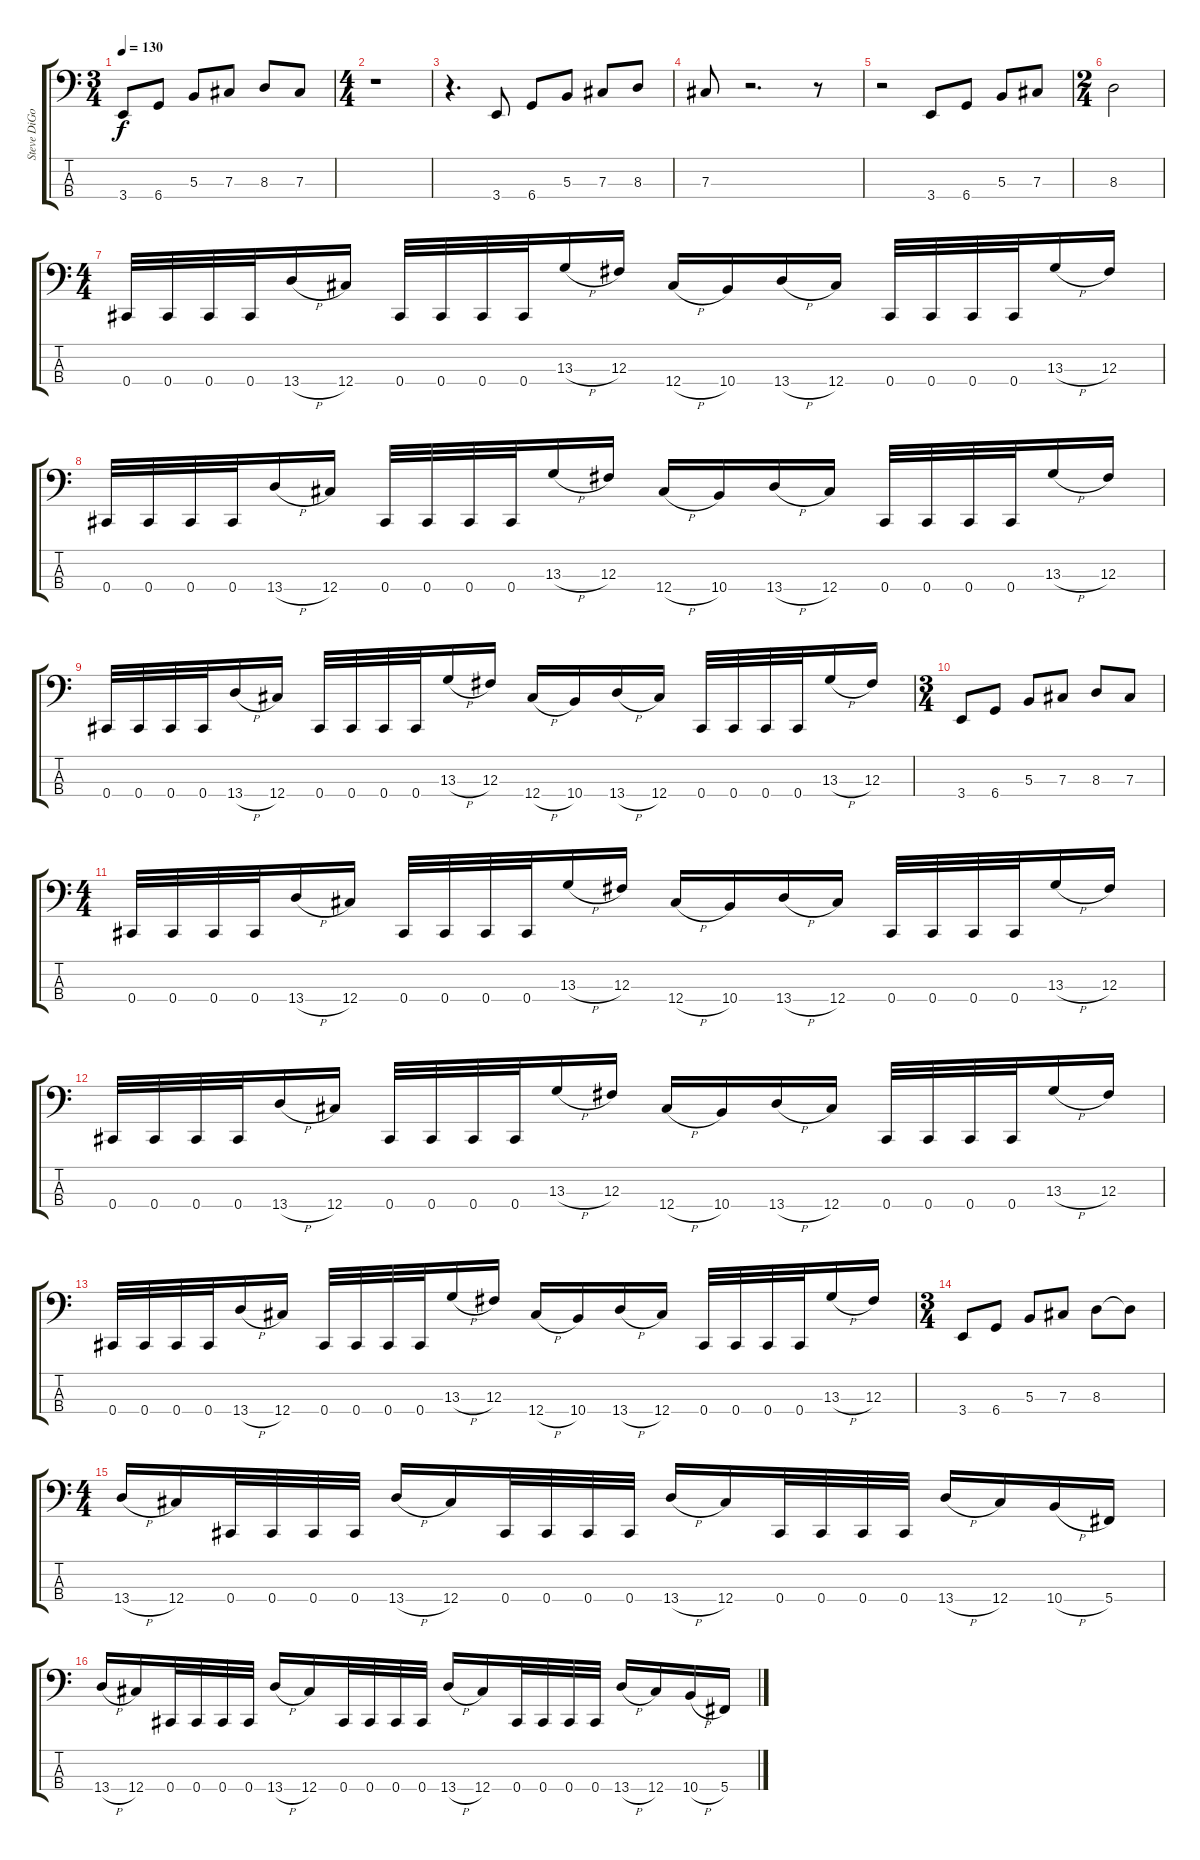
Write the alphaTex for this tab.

\track ("Steve DiGorgio" "Steve DiGo") {instrument electricbassfinger}
\staff {score tabs}
\tuning (E2 B1 Gb1 Db1) {hide}
\ts (3 4)
\tempo 130
\clef f4
\ks c
3.4.8{dy f instrument electricbassfinger} 6.4.8 5.3.8 7.3.8 8.3.8 7.3.8 |
\ts (4 4)
r.1 |
r.4{d} 3.4.8 6.4.8 5.3.8 7.3.8 8.3.8 |
7.3.8 r.2{d} r.8 |
r.2 3.4.8 6.4.8 5.3.8 7.3.8 |
\ts (2 4)
8.3.2 |
\ts (4 4)
0.4.32 0.4.32 0.4.32 0.4.32 13.4{h}.16 12.4.16 0.4.32 0.4.32 0.4.32 0.4.32 13.3{h}.16 12.3.16 12.4{h}.16 10.4.16 13.4{h}.16 12.4.16 0.4.32 0.4.32 0.4.32 0.4.32 13.3{h}.16 12.3.16 |
0.4.32 0.4.32 0.4.32 0.4.32 13.4{h}.16 12.4.16 0.4.32 0.4.32 0.4.32 0.4.32 13.3{h}.16 12.3.16 12.4{h}.16 10.4.16 13.4{h}.16 12.4.16 0.4.32 0.4.32 0.4.32 0.4.32 13.3{h}.16 12.3.16 |
0.4.32 0.4.32 0.4.32 0.4.32 13.4{h}.16 12.4.16 0.4.32 0.4.32 0.4.32 0.4.32 13.3{h}.16 12.3.16 12.4{h}.16 10.4.16 13.4{h}.16 12.4.16 0.4.32 0.4.32 0.4.32 0.4.32 13.3{h}.16 12.3.16 |
\ts (3 4)
3.4.8 6.4.8 5.3.8 7.3.8 8.3.8 7.3.8 |
\ts (4 4)
0.4.32 0.4.32 0.4.32 0.4.32 13.4{h}.16 12.4.16 0.4.32 0.4.32 0.4.32 0.4.32 13.3{h}.16 12.3.16 12.4{h}.16 10.4.16 13.4{h}.16 12.4.16 0.4.32 0.4.32 0.4.32 0.4.32 13.3{h}.16 12.3.16 |
0.4.32 0.4.32 0.4.32 0.4.32 13.4{h}.16 12.4.16 0.4.32 0.4.32 0.4.32 0.4.32 13.3{h}.16 12.3.16 12.4{h}.16 10.4.16 13.4{h}.16 12.4.16 0.4.32 0.4.32 0.4.32 0.4.32 13.3{h}.16 12.3.16 |
0.4.32 0.4.32 0.4.32 0.4.32 13.4{h}.16 12.4.16 0.4.32 0.4.32 0.4.32 0.4.32 13.3{h}.16 12.3.16 12.4{h}.16 10.4.16 13.4{h}.16 12.4.16 0.4.32 0.4.32 0.4.32 0.4.32 13.3{h}.16 12.3.16 |
\ts (3 4)
3.4.8 6.4.8 5.3.8 7.3.8 8.3.8 8.3{t}.8 |
\ts (4 4)
13.4{h}.16 12.4.16 0.4.32 0.4.32 0.4.32 0.4.32 13.4{h}.16 12.4.16 0.4.32 0.4.32 0.4.32 0.4.32 13.4{h}.16 12.4.16 0.4.32 0.4.32 0.4.32 0.4.32 13.4{h}.16 12.4.16 10.4{h}.16 5.4.16 |
13.4{h}.16 12.4.16 0.4.32 0.4.32 0.4.32 0.4.32 13.4{h}.16 12.4.16 0.4.32 0.4.32 0.4.32 0.4.32 13.4{h}.16 12.4.16 0.4.32 0.4.32 0.4.32 0.4.32 13.4{h}.16 12.4.16 10.4{h}.16 5.4.16
